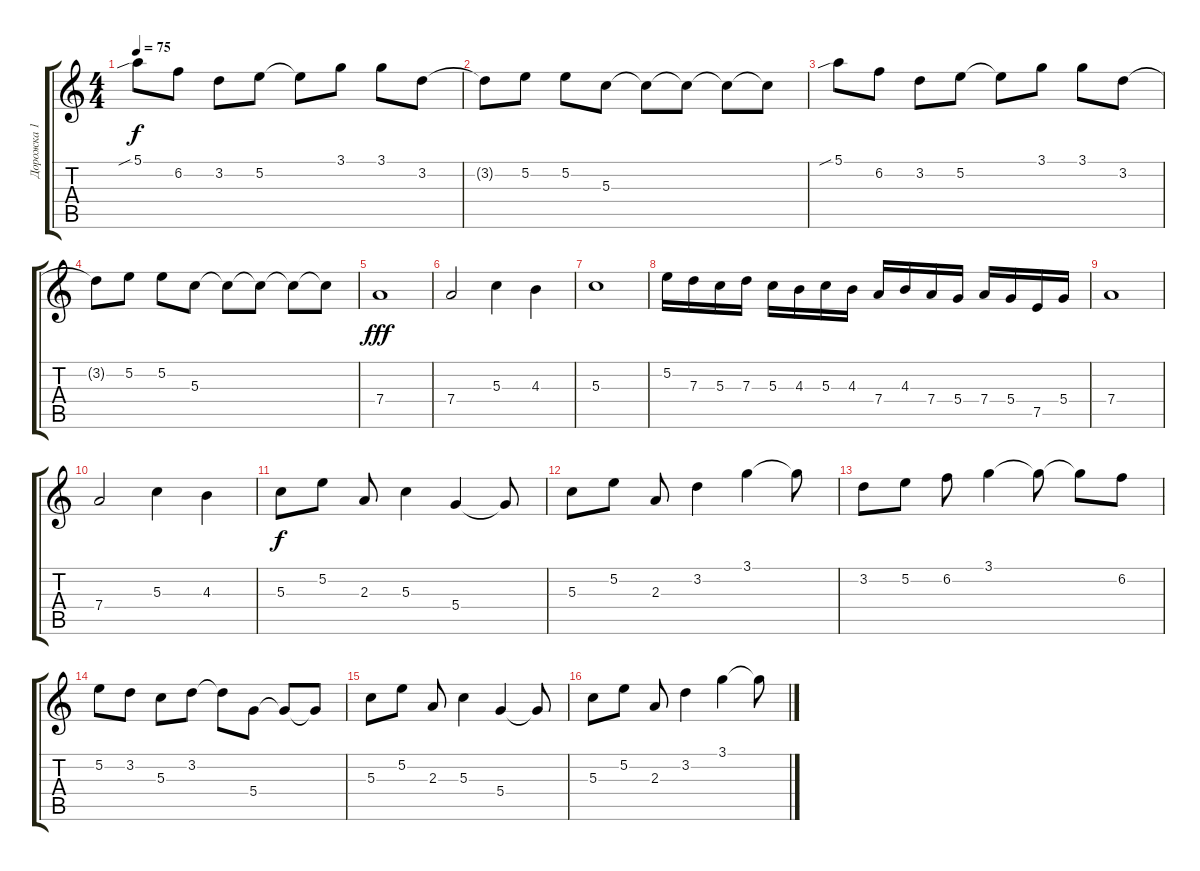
\track ("Дорожка 1" "Дорожка 1") {instrument overdrivenguitar}
\staff {score tabs}
\tuning (E4 B3 G3 D3 A2 E2) {hide}
\ts (4 4)
\tempo 75
\clef g2
\ks c
5.1{sib}.8{dy f} 6.2.8 3.2.8 5.2.8 5.2{t}.8 3.1.8 3.1.8 3.2.8 |
3.2{t}.8 5.2.8 5.2.8 5.3.8 5.3{t}.8 5.3{t}.8 5.3{t}.8 5.3{t}.8 |
5.1{sib}.8 6.2.8 3.2.8 5.2.8 5.2{t}.8 3.1.8 3.1.8 3.2.8 |
3.2{t}.8 5.2.8 5.2.8 5.3.8 5.3{t}.8 5.3{t}.8 5.3{t}.8 5.3{t}.8 |
7.4.1{dy fff} |
7.4.2 5.3.4 4.3.4 |
5.3.1 |
5.2.16 7.3.16 5.3.16 7.3.16 5.3.16 4.3.16 5.3.16 4.3.16 7.4.16 4.3.16 7.4.16 5.4.16 7.4.16 5.4.16 7.5.16 5.4.16 |
7.4.1 |
7.4.2 5.3.4 4.3.4 |
5.3.8{dy f} 5.2.8 2.3.8 5.3.4 5.4.4 5.4{t}.8 |
5.3.8 5.2.8 2.3.8 3.2.4 3.1.4 3.1{t}.8 |
3.2.8 5.2.8 6.2.8 3.1.4 3.1{t}.8 3.1{t}.8 6.2.8 |
5.2.8 3.2.8 5.3.8 3.2.8 3.2{t}.8 5.4.8 5.4{t}.8 5.4{t}.8 |
5.3.8 5.2.8 2.3.8 5.3.4 5.4.4 5.4{t}.8 |
5.3.8 5.2.8 2.3.8 3.2.4 3.1.4 3.1{t}.8
